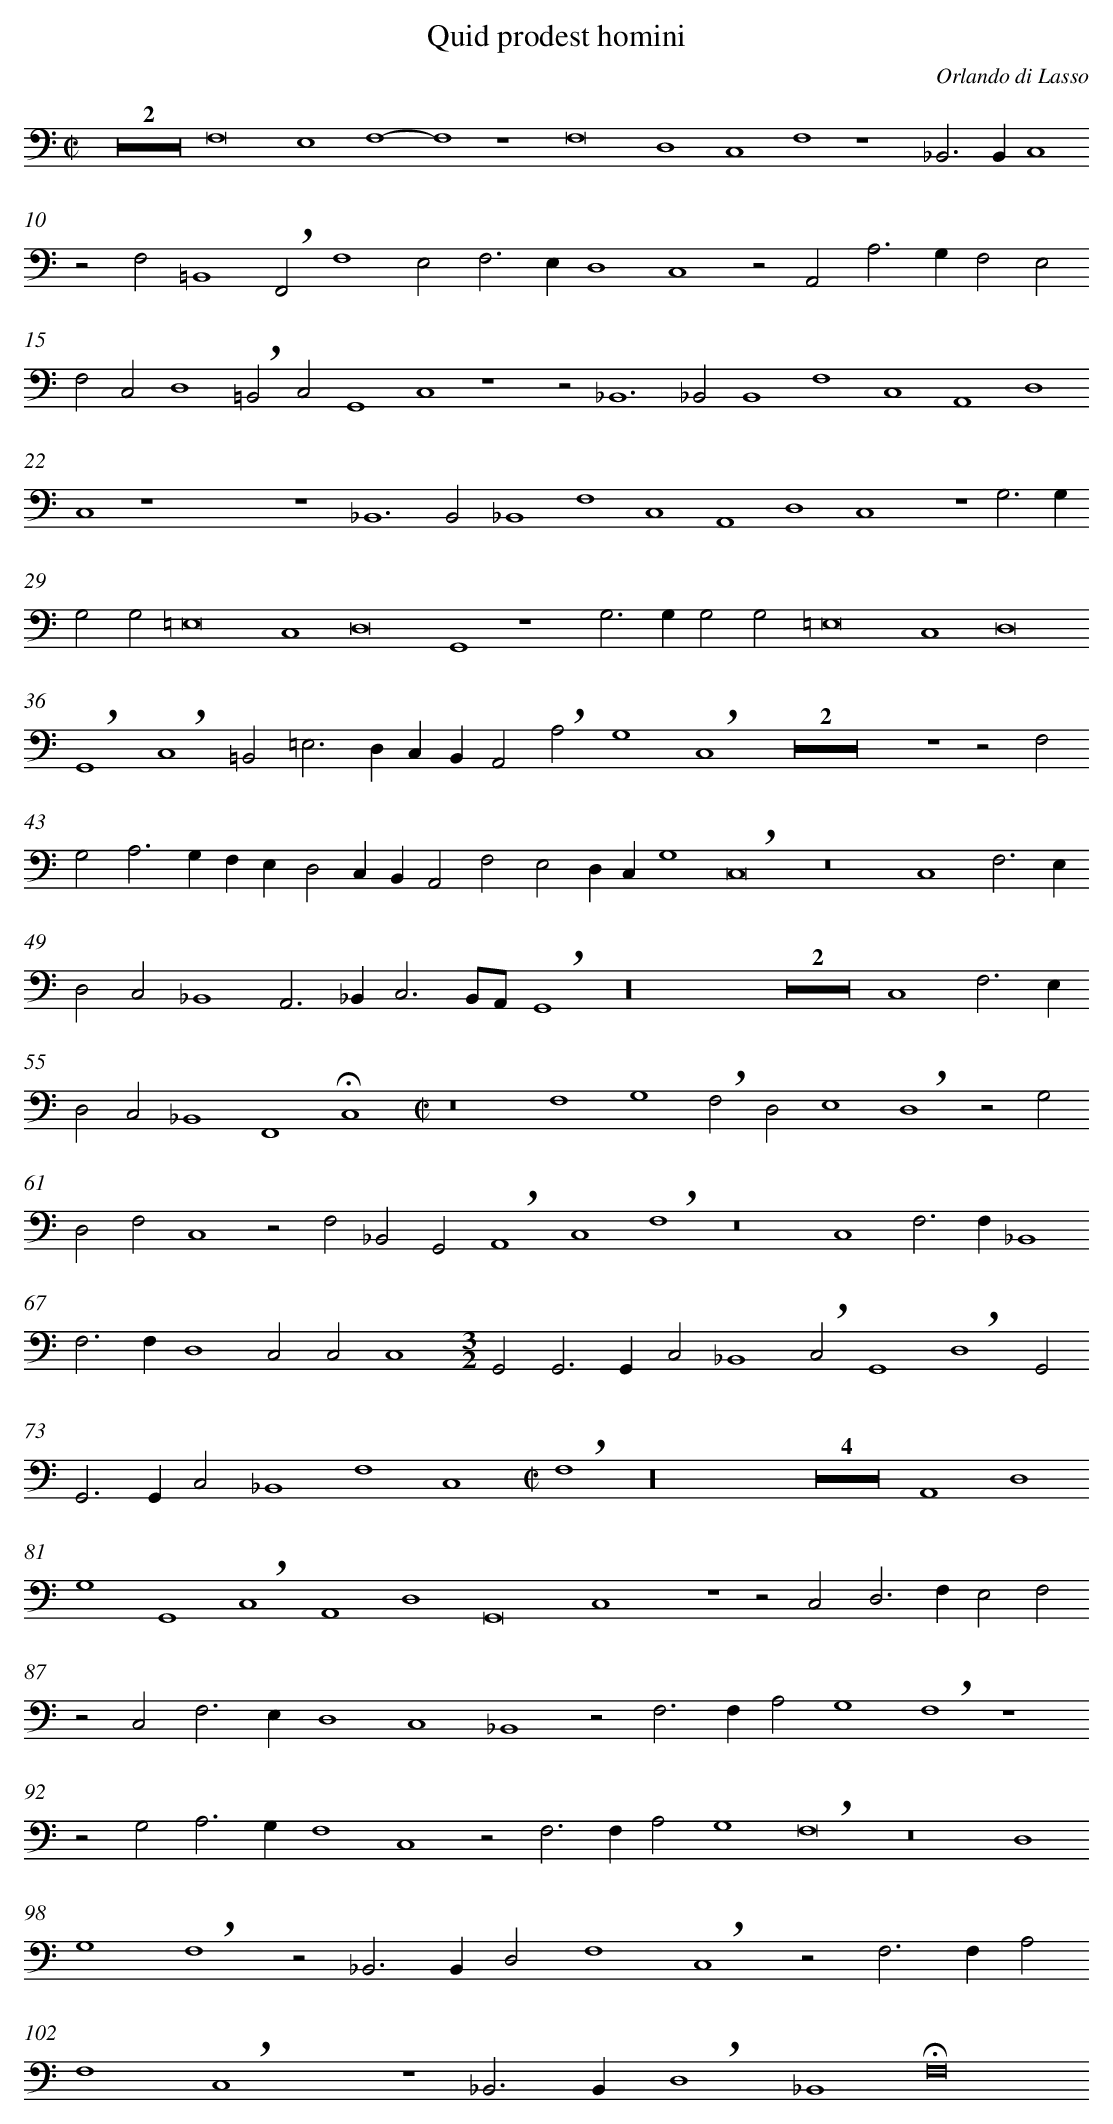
X:1
T: Quid prodest homini
C: Orlando di Lasso
L: 1/4
M: C|
K: C clef=bass
Z2 [|]
F,8 [|]
E,4F,4- [|]
F,4z4 [|]
F,8 [|]
D,4C,4 [|]
F,4z4 [|]
_B,,2>B,,2C,4 [|]
z2F,2=B,,4 [|]
!breath!F,,2F,4E,2 [|]
F,2>E,2D,4 [|]
C,4z2A,,2 [|]
A,2>G,2F,2E,2 [|]
F,2C,2D,4 [|]
!breath!=B,,2C,2G,,4 [|]
C,4z4 [|]
z2_B,,6 [|]
_B,,2B,,4 [|]
F,4C,4 [|]
A,,4D,4 [|]
C,4z4 [|]
x4z4 [|]
_B,,6B,,2 [|]
_B,,4F,4 [|]
C,4A,,4 [|]
D,4C,4 [|]
z4G,3G, [|]
G,2G,2=E,8 [|]
C,4 [|]
D,8 [|]
G,,4z4 [|]
G,2>G,2G,2G,2 [|]
=E,8 [|]
C,4D,8 [|]
!breath!G,,4 [|]
!breath!C,4=B,,2=E,3 [|]
D,C,B,,A,,2!breath!A,2 [|]
G,4!breath!C,4 [|]
Z2 [|]
z4z2F,2 [|]
G,2A,2>G,2F,E, [|]
D,2C,B,,A,,2F,2 [|]
E,2D,C,G,4 [|]
!breath!C,8 [|]
z8 [|]
C,4F,3E, [|]
D,2C,2_B,,4 [|]
A,,2>_B,,2C,3B,,/A,,/ [|]
!breath!G,,4z16 [|]
Z2 [|]
C,4F,3E, [|]
D,2C,2_B,,4 [|]
F,,4!fermata!C,4 [|]
[M:C|]z8 [|]
F,4G,4 [|]
!breath!F,2D,2E,4 [|]
!breath!D,4z2G,2 [|]
D,2F,2C,4 [|]
z2F,2_B,,2G,,2 [|]
!breath!A,,4C,4 [|]
!breath!F,4z8 [|]
C,4 [|]
F,2>F,2_B,,4 [|]
F,2>F,2D,4 [|]
C,2C,2C,4 [|]
[M:3/2]G,,2G,,3G,, [|]
C,2_B,,4 [|]
!breath!C,2G,,4 [|]
!breath!D,4G,,2 [|]
G,,2>G,,2C,2 [|]
_B,,4F,4 [|]
C,4 [|]
[M:C|]!breath!F,4z16 [|]
Z4 [|]
A,,4D,4 [|]
G,4G,,4 [|]
!breath!C,4A,,4 [|]
D,4G,,8 [|]
C,4 [|]
z4z2C,2 [|]
D,2>F,2E,2F,2 [|]
z2C,2F,3E, [|]
D,4C,4 [|]
_B,,4z2F,3 [|]
F,A,2G,4 [|]
!breath!F,4z4 [|]
z2G,2A,3G, [|]
F,4C,4 [|]
z2F,2>F,2A,2 [|]
G,4!breath!F,8 [|]
z8 [|]
D,4 [|]
G,4!breath!F,4 [|]
z2_B,,2>B,,2D,2 [|]
F,4!breath!C,4 [|]
z2F,2>F,2A,2 [|]
F,4!breath!C,4 [|]
z4_B,,3B,, [|]
!breath!D,4_B,,4 [|]
!fermata!F,8 [|]
